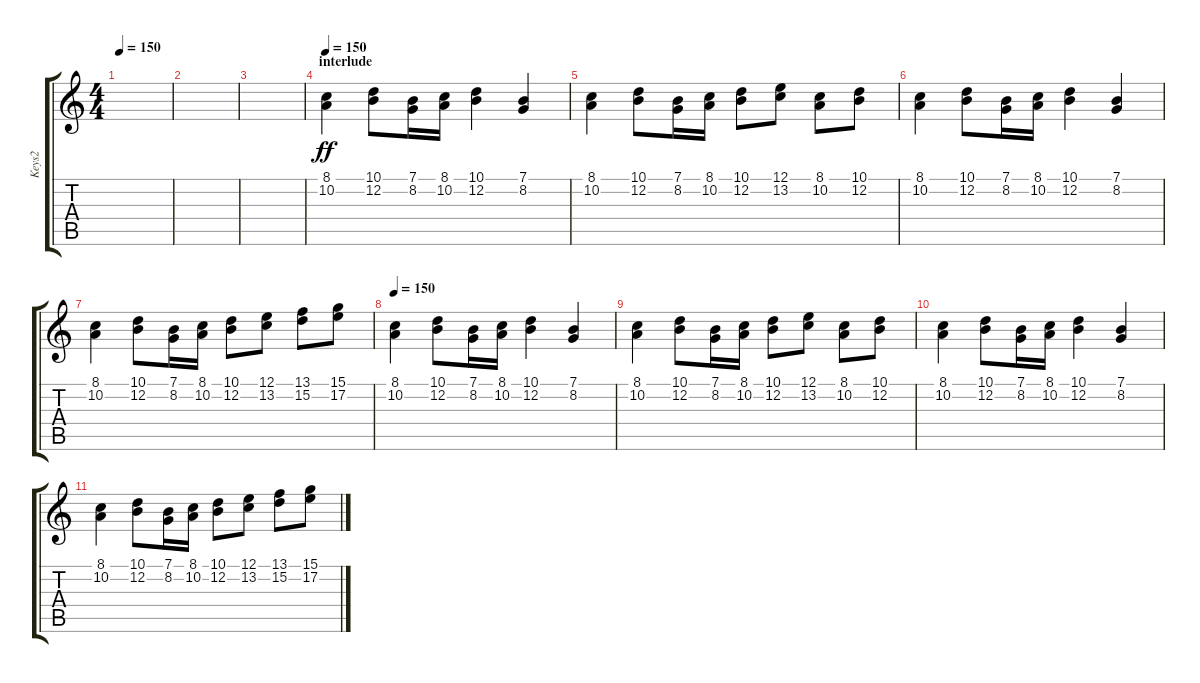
\track ("Keys2" "Keys2") {instrument stringensemble1}
\staff {score tabs}
\tuning (E4 B3 G3 D3 A2 E2) {hide}
\ts (4 4)
\tempo 150
\clef g2
\ks c
|
|
|
\section ("" "interlude")
\tempo 150
(8.1 10.2).4{dy ff} (10.1 12.2).8 (7.1 8.2).16 (8.1 10.2).16 (10.1 12.2).4 (7.1 8.2).4 |
(8.1 10.2).4 (10.1 12.2).8 (7.1 8.2).16 (8.1 10.2).16 (10.1 12.2).8 (12.1 13.2).8 (8.1 10.2).8 (10.1 12.2).8 |
(8.1 10.2).4 (10.1 12.2).8 (7.1 8.2).16 (8.1 10.2).16 (10.1 12.2).4 (7.1 8.2).4 |
(8.1 10.2).4 (10.1 12.2).8 (7.1 8.2).16 (8.1 10.2).16 (10.1 12.2).8 (12.1 13.2).8 (13.1 15.2).8 (15.1 17.2).8 |
\tempo 150
(8.1 10.2).4 (10.1 12.2).8 (7.1 8.2).16 (8.1 10.2).16 (10.1 12.2).4 (7.1 8.2).4 |
(8.1 10.2).4 (10.1 12.2).8 (7.1 8.2).16 (8.1 10.2).16 (10.1 12.2).8 (12.1 13.2).8 (8.1 10.2).8 (10.1 12.2).8 |
(8.1 10.2).4 (10.1 12.2).8 (7.1 8.2).16 (8.1 10.2).16 (10.1 12.2).4 (7.1 8.2).4 |
(8.1 10.2).4 (10.1 12.2).8 (7.1 8.2).16 (8.1 10.2).16 (10.1 12.2).8 (12.1 13.2).8 (13.1 15.2).8 (15.1 17.2).8
